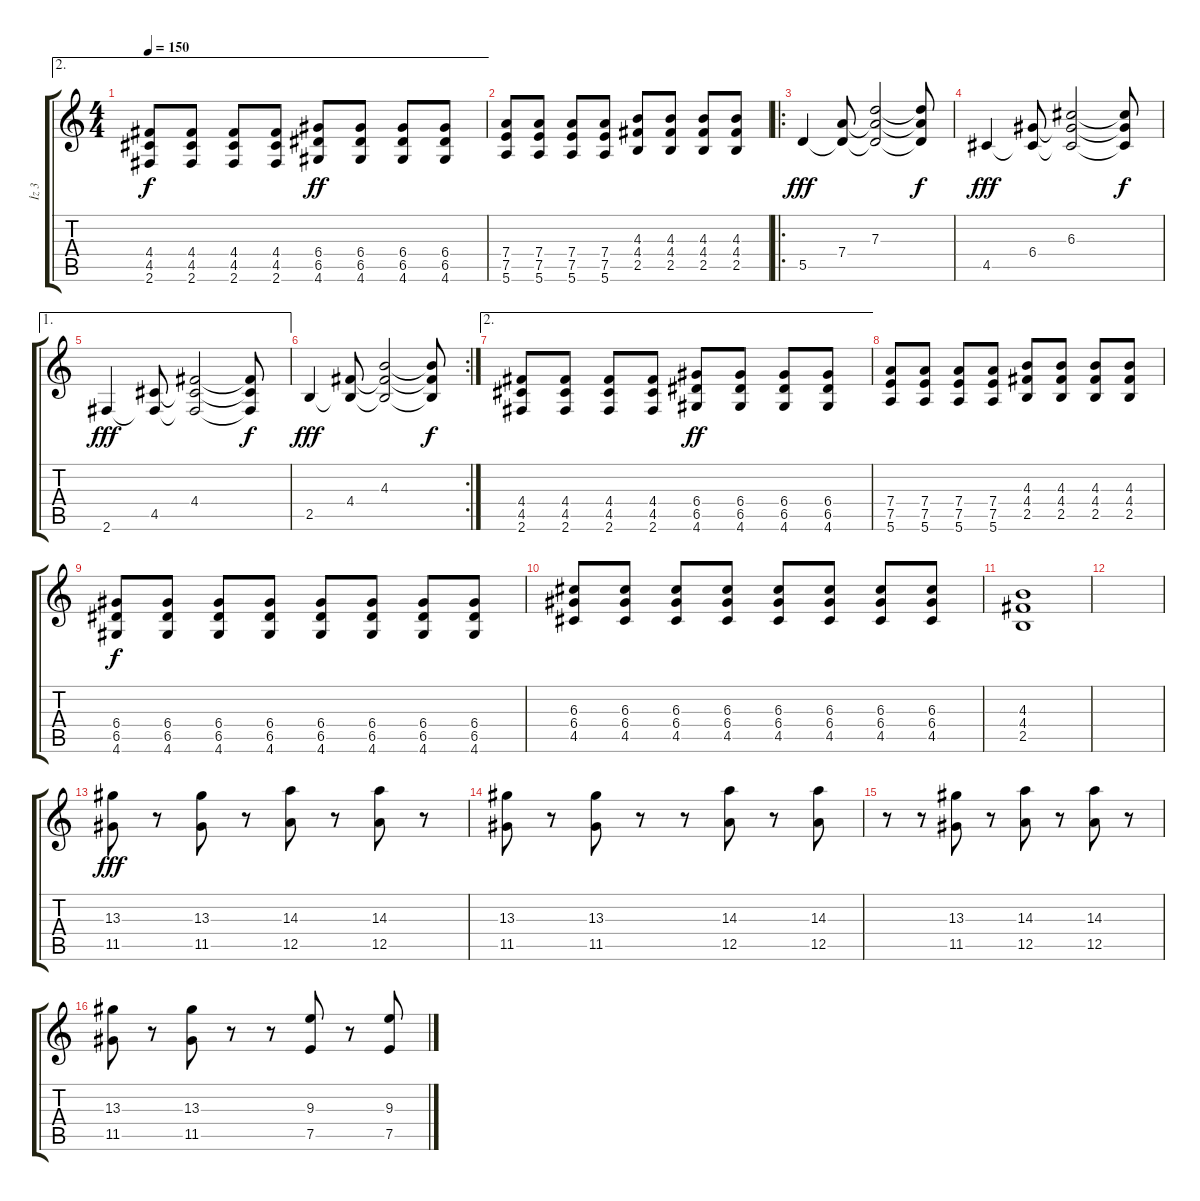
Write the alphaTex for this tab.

\track ("İz 3" "İz 3") {instrument distortionguitar}
\staff {score tabs}
\tuning (E4 B3 G3 D3 A2 E2) {hide}
\ae 2
\ts (4 4)
\tempo 150
\clef g2
\ks c
(4.4 4.5 2.6).8{dy f} (4.4 4.5 2.6).8 (4.4 4.5 2.6).8 (4.4 4.5 2.6).8 (6.4 6.5 4.6).8{dy ff} (6.4 6.5 4.6).8 (6.4 6.5 4.6).8 (6.4 6.5 4.6).8 |
(7.4 7.5 5.6).8 (7.4 7.5 5.6).8 (7.4 7.5 5.6).8 (7.4 7.5 5.6).8 (4.3 4.4 2.5).8 (4.3 4.4 2.5).8 (4.3 4.4 2.5).8 (4.3 4.4 2.5).8 |
\ro
5.5.4{dy fff} (7.4 5.5{t}).8 (7.3 7.4{t} 5.5{t}).2 (7.3{t} 7.4{t} 5.5{t}).8{dy f} |
4.5.4{dy fff} (6.4 4.5{t}).8 (6.3 6.4{t} 4.5{t}).2 (6.3{t} 6.4{t} 4.5{t}).8{dy f} |
\ae 1
2.6.4{dy fff} (4.5 2.6{t}).8 (4.4 4.5{t} 2.6{t}).2 (4.4{t} 4.5{t} 2.6{t}).8{dy f} |
\rc 2
2.5.4{dy fff} (4.4 2.5{t}).8 (4.3 4.4{t} 2.5{t}).2 (4.3{t} 4.4{t} 2.5{t}).8{dy f} |
\ae 2
(4.4 4.5 2.6).8 (4.4 4.5 2.6).8 (4.4 4.5 2.6).8 (4.4 4.5 2.6).8 (6.4 6.5 4.6).8{dy ff} (6.4 6.5 4.6).8 (6.4 6.5 4.6).8 (6.4 6.5 4.6).8 |
(7.4 7.5 5.6).8 (7.4 7.5 5.6).8 (7.4 7.5 5.6).8 (7.4 7.5 5.6).8 (4.3 4.4 2.5).8 (4.3 4.4 2.5).8 (4.3 4.4 2.5).8 (4.3 4.4 2.5).8 |
(6.4 6.5 4.6).8{dy f} (6.4 6.5 4.6).8 (6.4 6.5 4.6).8 (6.4 6.5 4.6).8 (6.4 6.5 4.6).8 (6.4 6.5 4.6).8 (6.4 6.5 4.6).8 (6.4 6.5 4.6).8 |
(6.3 6.4 4.5).8 (6.3 6.4 4.5).8 (6.3 6.4 4.5).8 (6.3 6.4 4.5).8 (6.3 6.4 4.5).8 (6.3 6.4 4.5).8 (6.3 6.4 4.5).8 (6.3 6.4 4.5).8 |
(4.3 4.4 2.5).1 |
|
(13.3 11.5).8{dy fff} r.8 (13.3 11.5).8 r.8 (14.3 12.5).8 r.8 (14.3 12.5).8 r.8 |
(13.3 11.5).8 r.8 (13.3 11.5).8 r.8 r.8 (14.3 12.5).8 r.8 (14.3 12.5).8 |
r.8 r.8 (13.3 11.5).8 r.8 (14.3 12.5).8 r.8 (14.3 12.5).8 r.8 |
(13.3 11.5).8 r.8 (13.3 11.5).8 r.8 r.8 (9.3 7.5).8 r.8 (9.3 7.5).8
